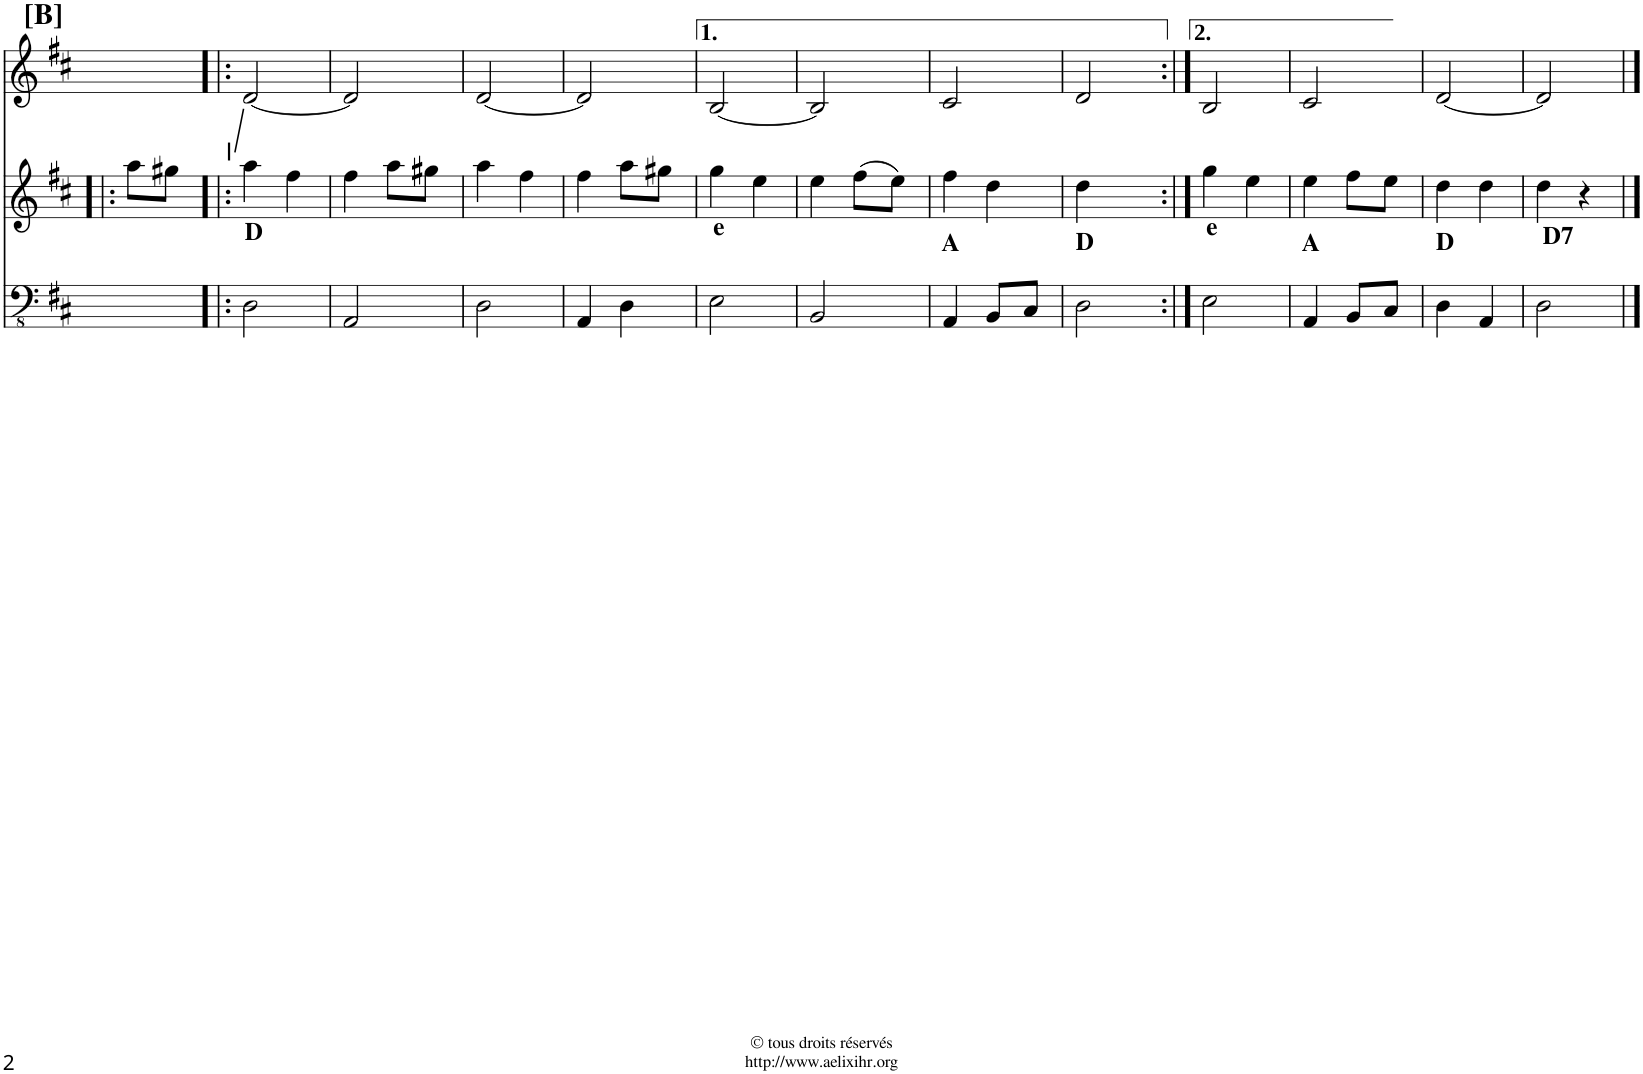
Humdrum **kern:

**kern	**kern	**kern
*part3	*part2	*part1
*staff3	*staff2	*staff1
*I"bas	*I"1	*I"2
!!LO:PB:g=z
*clefFv4	*clefG2	*clefG2
*Trd7c12	*	*
*k[f#c#]	*k[f#c#]	*k[f#c#]
*M2/4	*M2/4	*M2/4
=13!|:	=13!|:	=13!|:
!	!	!LO:TX:a:B:t=[B]
4ryy	8aa\L	4ryy
.	8gg#X\J	.
=14!|:	=14!|:	=14!|:
!	!LO:TX:b:B:t=D	!
!	!LO:TX:a:B:t=|	!
2DD\	4aa\	[2d/
.	4ff#\	.
=15	=15	=15
2AAA/	4ff#\	2d/]
.	8aa\L	.
.	8gg#X\J	.
=16	=16	=16
2DD\	4aa\	[2d/
.	4ff#\	.
=17	=17	=17
4AAA/	4ff#\	2d/]
4DD\	8aa\L	.
.	8gg#X\J	.
=18	=18	=18
!	!LO:TX:b:B:t=e	!
2EE\	4gg\	[2B/
.	4ee\	.
=19	=19	=19
2BBB/	4ee\	2B/]
.	(8ff#\L	.
.	8ee\J)	.
=20	=20	=20
!	!LO:TX:b:B:t=A	!
4AAA/	4ff#\	2c#/
8BBB/L	4dd\	.
8CC#/J	.	.
=21	=21	=21
!	!LO:TX:b:B:t=D	!
2DD\	4dd\	2d/
.	4ryy	.
=22:|!	=22:|!	=22:|!
!	!LO:TX:b:B:t=e	!
2EE\	4gg\	2B/
.	4ee\	.
=23	=23	=23
!	!LO:TX:b:B:t=A	!
4AAA/	4ee\	2c#/
8BBB/L	8ff#\L	.
8CC#/J	8ee\J	.
=24	=24	=24
!	!LO:TX:b:B:t=D	!
4DD\	4dd\	[2d/
4AAA/	4dd\	.
=25	=25	=25
!	!LO:TX:b:B:t=D7	!
2DD\	4dd\	2d/]
.	4r	.
==	==	==
*-	*-	*-
